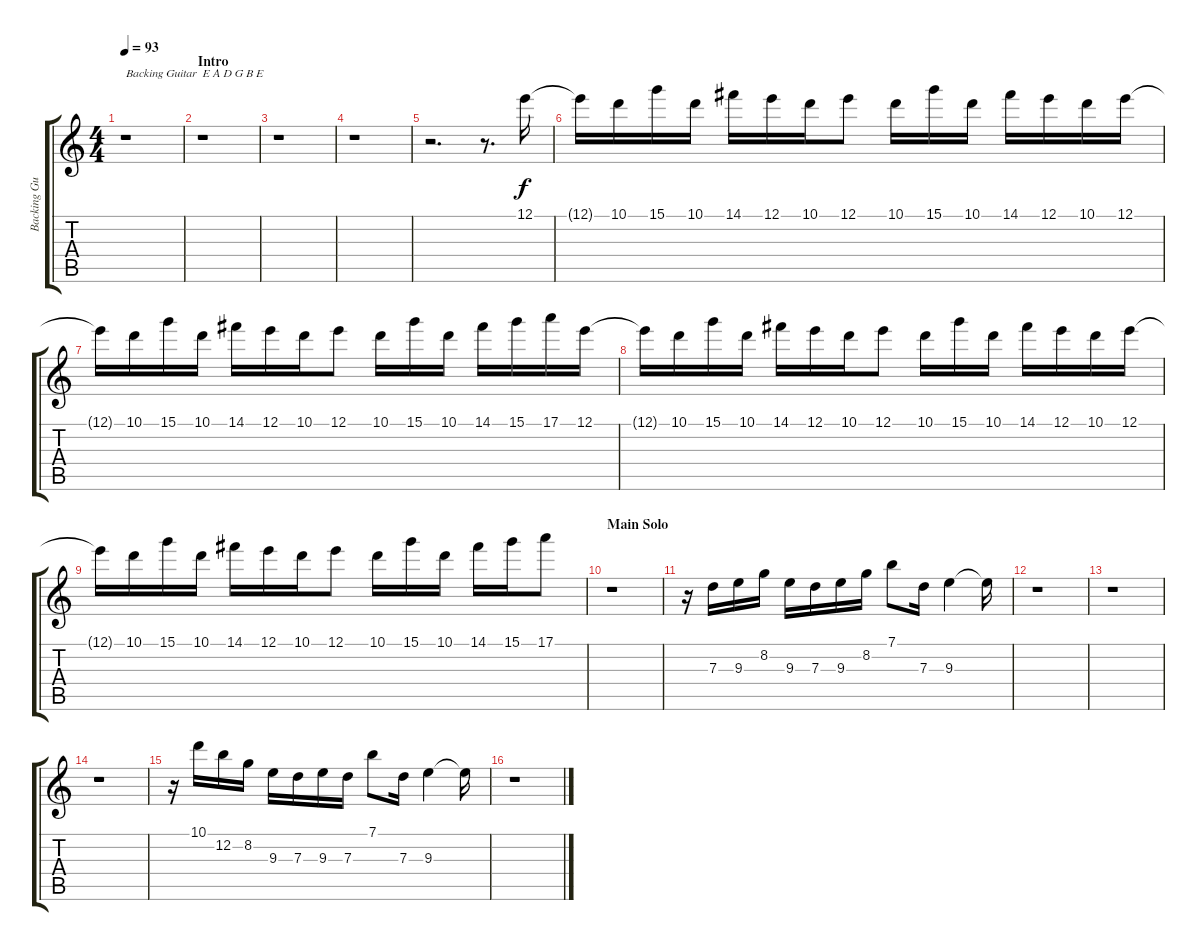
\track ("Backing Guitar" "Backing Gu") {instrument distortionguitar}
\staff {score tabs}
\tuning (E4 B3 G3 D3 A2 E2) {hide}
\ts (4 4)
\tempo 93
\clef g2
\ks c
r.1{txt "Backing Guitar  E A D G B E" dy f instrument distortionguitar} |
\section ("" "Intro")
r.1 |
r.1 |
r.1 |
r.2{d} r.8{d} 12.1.16 |
12.1{t}.16 10.1.16 15.1.16 10.1.16 14.1.16 12.1.16 10.1.16 12.1.8 10.1.16 15.1.16 10.1.16 14.1.16 12.1.16 10.1.16 12.1.16 |
12.1{t}.16 10.1.16 15.1.16 10.1.16 14.1.16 12.1.16 10.1.16 12.1.8 10.1.16 15.1.16 10.1.16 14.1.16 15.1.16 17.1.16 12.1.16 |
12.1{t}.16 10.1.16 15.1.16 10.1.16 14.1.16 12.1.16 10.1.16 12.1.8 10.1.16 15.1.16 10.1.16 14.1.16 12.1.16 10.1.16 12.1.16 |
12.1{t}.16 10.1.16 15.1.16 10.1.16 14.1.16 12.1.16 10.1.16 12.1.8 10.1.16 15.1.16 10.1.16 14.1.16 15.1.16 17.1.8 |
\section ("" "Main Solo")
r.1 |
r.16 7.3.16 9.3.16 8.2.16 9.3.16 7.3.16 9.3.16 8.2.16 7.1.8 7.3.16 9.3.4 9.3{t}.16 |
r.1 |
r.1 |
r.1 |
r.16 10.1.16 12.2.16 8.2.16 9.3.16 7.3.16 9.3.16 7.3.16 7.1.8 7.3.16 9.3.4 9.3{t}.16 |
r.1
